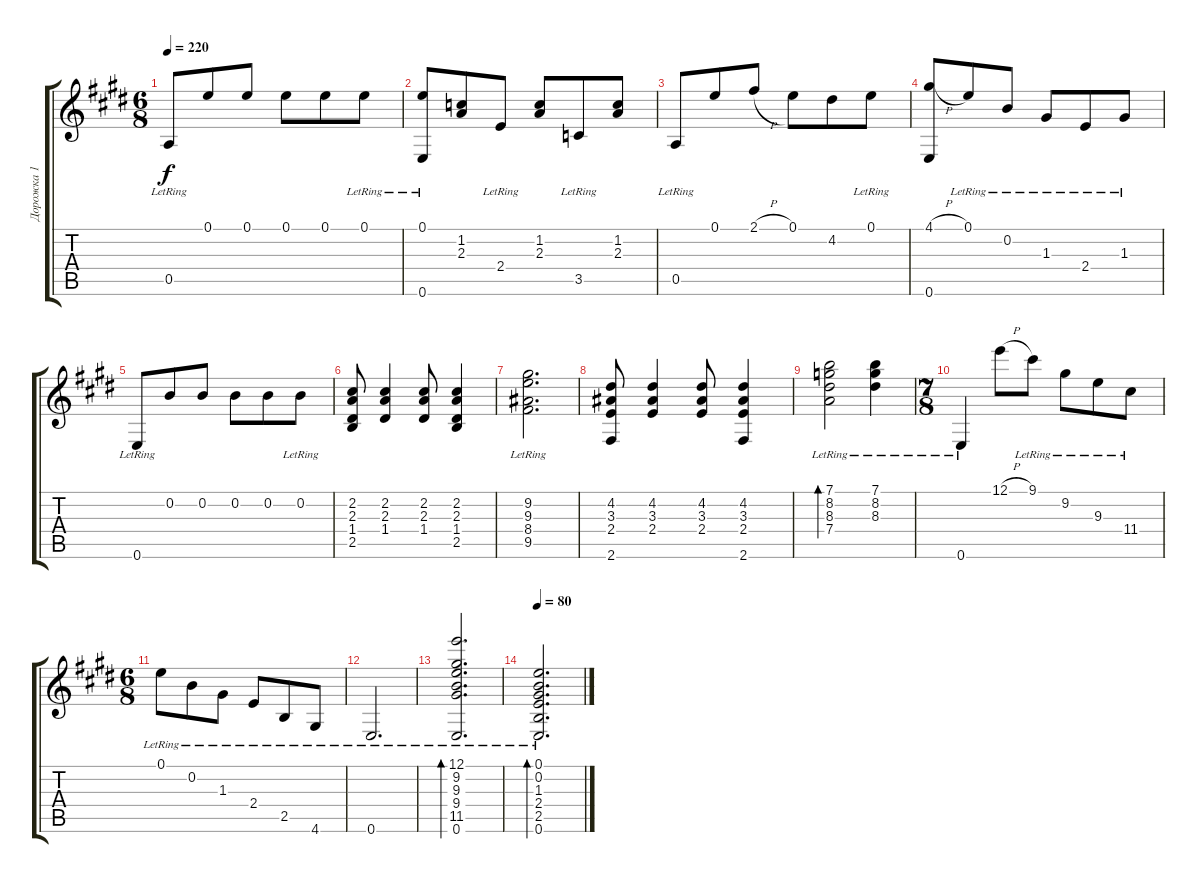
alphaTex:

\track ("Дорожка 1" "Дорожка 1") {instrument acousticguitarnylon}
\staff {score tabs}
\tuning (E4 B3 G3 D3 A2 E2) {hide}
\ts (6 8)
\tempo 220
\clef g2
\ks e
0.5{lr}.8{dy f} 0.1.8 0.1.8 0.1.8 0.1.8 0.1{lr}.8 |
(0.1{lr} 0.6).8 (1.2 2.3).8 2.4{lr}.8 (1.2 2.3).8 3.5{lr}.8 (1.2 2.3).8 |
0.5{lr}.8 0.1.8 2.1{h}.8 0.1.8 4.2.8 0.1{lr}.8 |
(4.1{h} 0.6).8 0.1{lr}.8 0.2{lr}.8 1.3{lr}.8 2.4{lr}.8 1.3{lr}.8 |
0.6{lr}.8 0.2.8 0.2.8 0.2.8 0.2.8 0.2{lr}.8 |
(2.2 2.3 1.4 2.5).8 (2.2 2.3 1.4).4 (2.2 2.3 1.4).8 (2.2 2.3 1.4 2.5).4 |
(9.2 9.3 8.4 9.5{lr}).2{d} |
(4.2 3.3 2.4 2.6).8 (4.2 3.3 2.4).4 (4.2 3.3 2.4).8 (4.2 3.3 2.4 2.6).4 |
(7.1 8.2 8.3 7.4{lr}).2{bd 480} (7.1 8.2 8.3{lr}).4 |
\ts (7 8)
0.6{lr}.4 12.1{h}.8 9.1{lr}.8 9.2{lr}.8 9.3{lr}.8 11.4{lr}.8 |
\ts (6 8)
0.1{lr}.8 0.2{lr}.8 1.3{lr}.8 2.4{lr}.8 2.5{lr}.8 4.6{lr}.8 |
0.6{lr}.2{d} |
(12.1{lr} 9.2{lr} 9.3{lr} 9.4{lr} 11.5{lr} 0.6{lr}).2{d bd 480} |
\tempo 80
(0.1{lr} 0.2{lr} 1.3{lr} 2.4{lr} 2.5{lr} 0.6{lr}).2{d bd 480}
